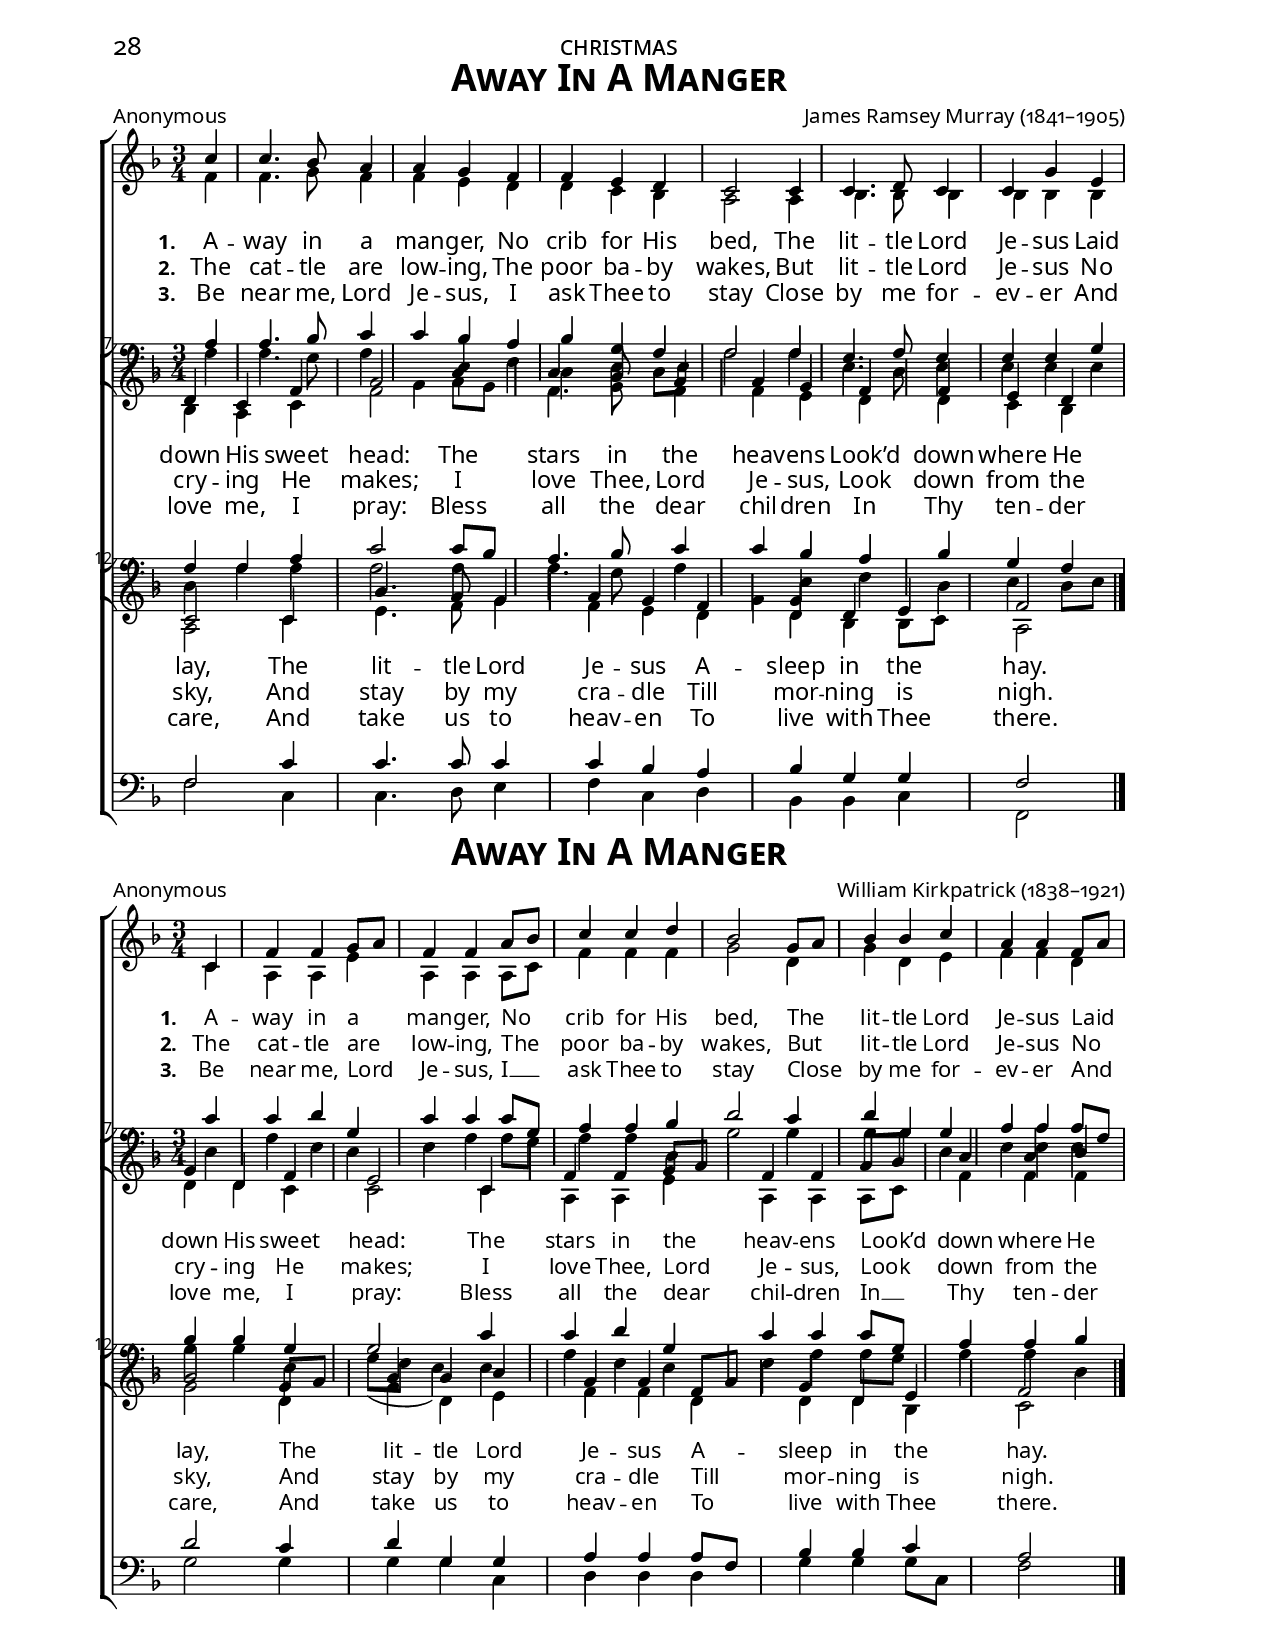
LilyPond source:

\version "2.14.2"
\include "util.ly"
\header {
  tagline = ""%\markup { "from" \italic {ChristmasCarolMusic.org}}
}
\paper {
  print-all-headers = ##t
  paper-height = 11\in
  paper-width = 8.5\in
  indent = 0\in
  %system-system-spacing = #'((basic-distance . 10) (padding . 0))
  score-markup-spacing =
    #'((basic-distance . 0)
       (minimum-distance . 0)
       (padding . 0)
       (stretchability . 80))
  system-system-spacing =
    #'((basic-distance . 0)
       (minimum-distance . 0)
       (padding . -10)
       (stretchability . 100))
  markup-system-spacing =
    #'((basic-distance . 0)
       (minimum-distance . 0)
       (padding . 0)
       (stretchability . 0))
  last-bottom-spacing =
    #'((basic-distance . 0)
       (minimum-distance . 0)
       (padding . 0)
       (stretchability . 0))
%{IF_LESSER
  markup-system-spacing #'stretchability = 50
  top-markup-spacing #'stretchability = 30
  last-bottom-spacing #'stretchability = 60
%}%END_IF_LESSER
  ragged-last-bottom = ##f
  ragged-bottom = ##f
  two-sided = ##t
  inner-margin = 1\in
  outer-margin = 0.75\in
  top-margin = 0.26\in
  bottom-margin = 0.25\in
  first-page-number = #028
  print-first-page-number = ##t
  headerLine = \markup{\override #'(font-name . "Garamond Premier Pro") \smallCapsOldStyle"christmas"}
  oddHeaderMarkup = \markup\fill-line{
     \override #'(font-name . "Garamond Premier Pro")\abs-fontsize #12.5
     \combine 
        \fill-line{"" \on-the-fly #print-page-number-check-first
        \oldStylePageNum""
        }
        \fill-line{\headerLine}
  }
  evenHeaderMarkup = \markup {
     \override #'(font-name . "Garamond Premier Pro")\abs-fontsize #12.5
     \combine
        \on-the-fly #print-page-number-check-first
        \oldStylePageNum""
        \fill-line{\headerLine}
  }
}
#(set-global-staff-size 18) \paper{ #(define fonts (make-pango-font-tree "Garamond Premier Pro" "Garamond Premier Pro" "Garamond Premier Pro" (/ 18 20))) }
#(set-global-staff-size 17.8) \paper{ #(define fonts (make-pango-font-tree "Garamond Premier Pro" "Garamond Premier Pro" "Garamond Premier Pro" (/ 17.8 20))) }
%{IF_LESSER
#(set-global-staff-size 18) \paper{ #(define fonts (make-pango-font-tree "Garamond Premier Pro" "Garamond Premier Pro" "Garamond Premier Pro" (/ 18 20))) }
%}%END_IF_LESSER
global = {
  \key f \major
  \time 3/4
  \autoBeamOff
}

sopMusic = \relative c'' {
  \partial 4 c4 |
  c4. bes8 a4 |
  a g f |
  f e d |
  c2 c4 |
  c4. d8 c4 |
  
  c g' e |
  d c f |
  a2 c4 |
  c4. bes8 a4 |
  \slurDotted a g f |
  
  f e d |
  c2 c4 |
  bes'4. a8 g4 |
  a g f |
  g d e |
  \partial 2 f2 \bar "|."
%{IF_LESSER
\pageBreak
%}%END_IF_LESSER
}
sopWords = \lyricmode {
  
}

altoMusic = \relative c' {
  f4 |
  f4. g8 f4 |
  f e d |
  d c bes |
  a2 a4 |
  bes4. bes8 bes4 |
  
  bes bes bes |
  bes a c |
  f2 a8[ g] |
  f4. g8 f4 |
  f e d |
  
  d c bes |
  a2 c4 |
  e4. f8 g4 |
  f e d |
  d bes bes8[ c] |
  a2 \bar "|."
}
altoWords = \lyricmode {
  \dropLyricsIV
  \set stanza = #"1. "
  A -- way in a man -- ger,
  No crib for His bed,
  The lit -- tle Lord Je -- sus
  Laid down His sweet head:
  The stars in the heav -- ens
  Look’d down where He lay,
  The lit -- tle Lord Je -- sus
  A -- sleep in the hay.
}
altoWordsII = \lyricmode {
  \dropLyricsIV
  \set stanza = #"2. "
  The cat -- tle are low -- ing,
  The poor ba -- by wakes,
  But lit -- tle Lord Je -- sus
  No cry -- ing He makes;
  I love Thee, Lord Je -- sus,
  Look down from the sky,
  And stay by my cra -- dle
  Till mor -- ning is nigh.
}
altoWordsIII = \lyricmode {
  \dropLyricsIV
  \set stanza = #"3. "
  Be near me, Lord Je -- sus,
  I ask Thee to stay
  Close by me for -- ev -- er
  And love me, I pray:
  Bless all the dear chil -- dren
  In Thy ten -- der care,
  And take us to heav -- en
  To live with Thee there.
}
altoWordsIV = \lyricmode {
}

tenorMusic = \relative c {
  a'4 |
  a4. bes8 c4 |
  c bes a |
  bes g f |
  f2 f4 |
  e4. f8 e4 |
  
  e e g |
  f f a |
  c2 c8[ bes] |
  a4. bes8 c4 |
  c bes a |
  
  bes g f |
  f2 c'4 |
  c4. c8 c4 |
  c bes a |
  bes g g |
  f2 \bar "|."
}
tenorWords = \lyricmode {

}

bassMusic = \relative c {
  f4 |
  f4. e8 f4 |
  f,4 c' d |
  bes c bes8[ c] |
  f2 f4 |
  c4. bes8 c4 |
  
  c c c |
  bes f' f |
  f2 f4 |
  f4. e8 f4 |
  f, c' d |
  
  bes c bes8[ c] |
  f2 c4 |
  c4. d8 e4 |
  f c d |
  bes bes c4 |
  f,2 \bar "|."
}
bassWords = \lyricmode {

}

\score {
  <<
   \new ChoirStaff <<
%    \new Lyrics = sopranos \with { \override VerticalAxisGroup #'nonstaff-relatedstaff-spacing = #'((basic-distance . 1)) }
    \new Staff = women <<
      \new Voice = "sopranos" { \voiceOne << \global \sopMusic >> }
      \new Voice = "altos" { \voiceTwo << \global \altoMusic >> }
    >>
    \new Lyrics \with { alignAboveContext = #"women" } \lyricsto "sopranos" \sopWords
    \new Lyrics = "altosIV"  \with { alignBelowContext = #"women" } \lyricsto "sopranos" \altoWordsIV
    \new Lyrics = "altosIII"  \with { alignBelowContext = #"women" } \lyricsto "sopranos" \altoWordsIII
    \new Lyrics = "altosII"  \with { alignBelowContext = #"women" } \lyricsto "sopranos" \altoWordsII
    \new Lyrics = "altos"  \with { alignBelowContext = #"women" } \lyricsto "sopranos" \altoWords
   \new Staff = men <<
      \clef bass
      \new Voice = "tenors" { \voiceOne << \global \tenorMusic >> }
      \new Voice = "basses" { \voiceTwo << \global \bassMusic >> }
    >>
    \new Lyrics \with { alignAboveContext = #"men" \override VerticalAxisGroup #'nonstaff-relatedstaff-spacing = #'((basic-distance . 1)) } \lyricsto "tenors" \tenorWords
    \new Lyrics \with { alignBelowContext = #"men" \override VerticalAxisGroup #'nonstaff-relatedstaff-spacing = #'((basic-distance . 1)) } \lyricsto "basses" \bassWords
  >>
%    \new PianoStaff << \new Staff { \new Voice { \pianoRH } } \new Staff { \clef "bass" \pianoLH } >>
  >>
  \layout {
  \context {
    \Lyrics
    \override LyricText #'font-size = #1.3
  }
    %#(layout-set-staff-size 13)
    #(define fonts (make-pango-font-tree "Garamond Premier Pro" "Garamond Premier Pro" "Garamond Premier Pro" (/ 18 20)))
    #(define fonts (make-pango-font-tree "Garamond Premier Pro" "Garamond Premier Pro" "Garamond Premier Pro" (/ 17.8 20)))
%{IF_LESSER
#(define fonts (make-pango-font-tree "Garamond Premier Pro" "Garamond Premier Pro" "Garamond Premier Pro" (/ 18 20)))
%}%END_IF_LESSER
    \context {
      \Score
      \override SpacingSpanner #'base-shortest-duration = #(ly:make-moment 1 2)
      \override SpacingSpanner #'common-shortest-duration = #(ly:make-moment 1 2)
    }
    \context {
      % Remove all empty staves
      % \Staff \RemoveEmptyStaves \override VerticalAxisGroup #'remove-first = ##t
    }
    \context {
      \Lyrics
      \override LyricText #'X-offset = #center-on-word
    }
  }
  \header {
    title = \markup{\override #'(font-name . "Garamond Premier Pro Semibold"){ \abs-fontsize #18 \smallCapsOldStyle"Away In A Manger"}}
    poet = \markup\oldStyleNum"Anonymous"
    composer = \markup\oldStyleNum"James Ramsey Murray (1841–1905)"
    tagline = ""%\markup { "from" \italic {ChristmasCarolMusic.org}}
  }
}





























global = {
  \key f \major
  \time 3/4
  \autoBeamOff
}

sopMusic = \relative c' {
  \partial 4 c4 |
  f f g8[ a] |
  f4 f a8[ bes] |
  c4 c d |
  bes2 g8[ a] |
  bes4 bes c |
  
  a a f8[ a] |
  g4 d f |
  e2 c4 |
  f f g8[ a] |
  f4 f a8[ bes] |
  
  c4 c d |
  bes2 g8[ a] |
  bes4 bes c |
  a4 a f8[ a] |
  g4 d e |
  f2 \bar "|."
}
sopWords = \lyricmode {
  
}

altoMusic = \relative c' {
  c4 |
  a a e' |
  a, a a8[ c] |
  f4 f f |
  g2 d4 |
  g d e |
  f f d |
  
  d d c 
  c2 c4 |
  a a e' |
  a, a a8[ c] |
  f4 f f |
  g2 d4 |
  g d e |
  f f d |
  d d bes |
  c2 \bar"|."
}
altoWords = \lyricmode {
  \dropLyricsIV
  \set stanza = #"1. "
  A -- way in a  man -- ger,
  No crib for His bed,
  The lit -- tle Lord Je -- sus
  Laid down His sweet head:
  The stars in the heav -- ens
  Look’d down where He lay,
  The lit -- tle Lord Je -- sus
  A -- sleep in the hay.
}
altoWordsII = \lyricmode {
  \dropLyricsIV
  \set stanza = #"2. "
  The cat -- tle are low -- ing,
  The poor ba -- by wakes,
  But lit -- tle Lord Je -- sus
  No cry -- ing He makes;
  I love Thee, Lord Je -- sus,
  Look down from the sky,
  And stay by my cra -- dle
  Till mor -- ning is nigh.
}
altoWordsIII = \lyricmode {
  \dropLyricsIV
  \set stanza = #"3. "
  Be near me, Lord Je -- sus,
  I __ ask Thee to stay
  Close by me for -- ev -- er
  And love me, I pray:
  Bless all the dear chil -- dren
  In __ Thy ten -- der care,
  And take us to heav -- en
  To live with Thee there.
}
altoWordsIV = \lyricmode {
}

tenorMusic = \relative c' {
  c4 |
  c d g, |
  c c c8[ g] |
  a4 a bes |
  d2 c4 |
  d g, g |
  a a a8[ f] |
  
  bes4 bes g |
  g2 c4 |
  c d g, |
  c c c8[ g] |
  a4 a bes |
  d2 c4 |
  d g, g |
  a a a8[ f] |
  bes4 bes c |
  a2 \bar"|."
}
tenorWords = \lyricmode {

}

bassMusic = \relative c {
  c4 |
  f d c |
  d f f8[ e] |
  f4 f bes, |
  g'2 g4 |
  g g c, |
  d d d |
  
  g g c, |
  e8([ d] c4) c4 |
  f d c |
  d f f8[ e] |
  f4 f bes, |
  g'2 g4 |
  g g c, |
  d d d |
  g g g8[ c,] |
  f2 \bar"|."
}
bassWords = \lyricmode {

}

\score {
  <<
   \new ChoirStaff <<
%    \new Lyrics = sopranos \with { \override VerticalAxisGroup #'nonstaff-relatedstaff-spacing = #'((basic-distance . 1)) }
    \new Staff = women <<
      \new Voice = "sopranos" { \voiceOne << \global \sopMusic >> }
      \new Voice = "altos" { \voiceTwo << \global \altoMusic >> }
    >>
    \new Lyrics \with { alignAboveContext = #"women" } \lyricsto "sopranos" \sopWords
    \new Lyrics = "altosIV"  \with { alignBelowContext = #"women" } \lyricsto "sopranos" \altoWordsIV
    \new Lyrics = "altosIII"  \with { alignBelowContext = #"women" } \lyricsto "sopranos" \altoWordsIII
    \new Lyrics = "altosII"  \with { alignBelowContext = #"women" } \lyricsto "sopranos" \altoWordsII
    \new Lyrics = "altos"  \with { alignBelowContext = #"women" } \lyricsto "sopranos" \altoWords
   \new Staff = men <<
      \clef bass
      \new Voice = "tenors" { \voiceOne << \global \tenorMusic >> }
      \new Voice = "basses" { \voiceTwo << \global \bassMusic >> }
    >>
    \new Lyrics \with { alignAboveContext = #"men" \override VerticalAxisGroup #'nonstaff-relatedstaff-spacing = #'((basic-distance . 1)) } \lyricsto "tenors" \tenorWords
    \new Lyrics \with { alignBelowContext = #"men" \override VerticalAxisGroup #'nonstaff-relatedstaff-spacing = #'((basic-distance . 1)) } \lyricsto "basses" \bassWords
  >>
%    \new PianoStaff << \new Staff { \new Voice { \pianoRH } } \new Staff { \clef "bass" \pianoLH } >>
  >>
  \layout {
  \context {
    \Lyrics
    \override LyricText #'font-size = #1.3
  }
    %#(layout-set-staff-size 13)
    #(define fonts (make-pango-font-tree "Garamond Premier Pro" "Garamond Premier Pro" "Garamond Premier Pro" (/ 18 20)))
    #(define fonts (make-pango-font-tree "Garamond Premier Pro" "Garamond Premier Pro" "Garamond Premier Pro" (/ 17.8 20)))
%{IF_LESSER
#(define fonts (make-pango-font-tree "Garamond Premier Pro" "Garamond Premier Pro" "Garamond Premier Pro" (/ 18 20)))
%}%END_IF_LESSER
    \context {
      \Score
      \override SpacingSpanner #'base-shortest-duration = #(ly:make-moment 1 2)
      \override SpacingSpanner #'common-shortest-duration = #(ly:make-moment 1 2)
    }
    \context {
      % Remove all empty staves
      % \Staff \RemoveEmptyStaves \override VerticalAxisGroup #'remove-first = ##t
    }
\context {\Lyrics \override LyricText #'font-size = #0.7 }
%6.14g    \context {\Lyrics \override LyricText #'font-size = #0.7 }
%6x9 \context {\Lyrics\override LyricText #'font-size = #1.2 }
    \context {
      \Lyrics
      \override LyricText #'X-offset = #center-on-word
    }
  }
  \header {
    title = \markup{\override #'(font-name . "Garamond Premier Pro Semibold"){ \abs-fontsize #18 \smallCapsOldStyle"Away In A Manger"}}
    poet = \markup\oldStyleNum"Anonymous"
    composer = \markup\oldStyleNum"William Kirkpatrick (1838–1921)"
  }
}

